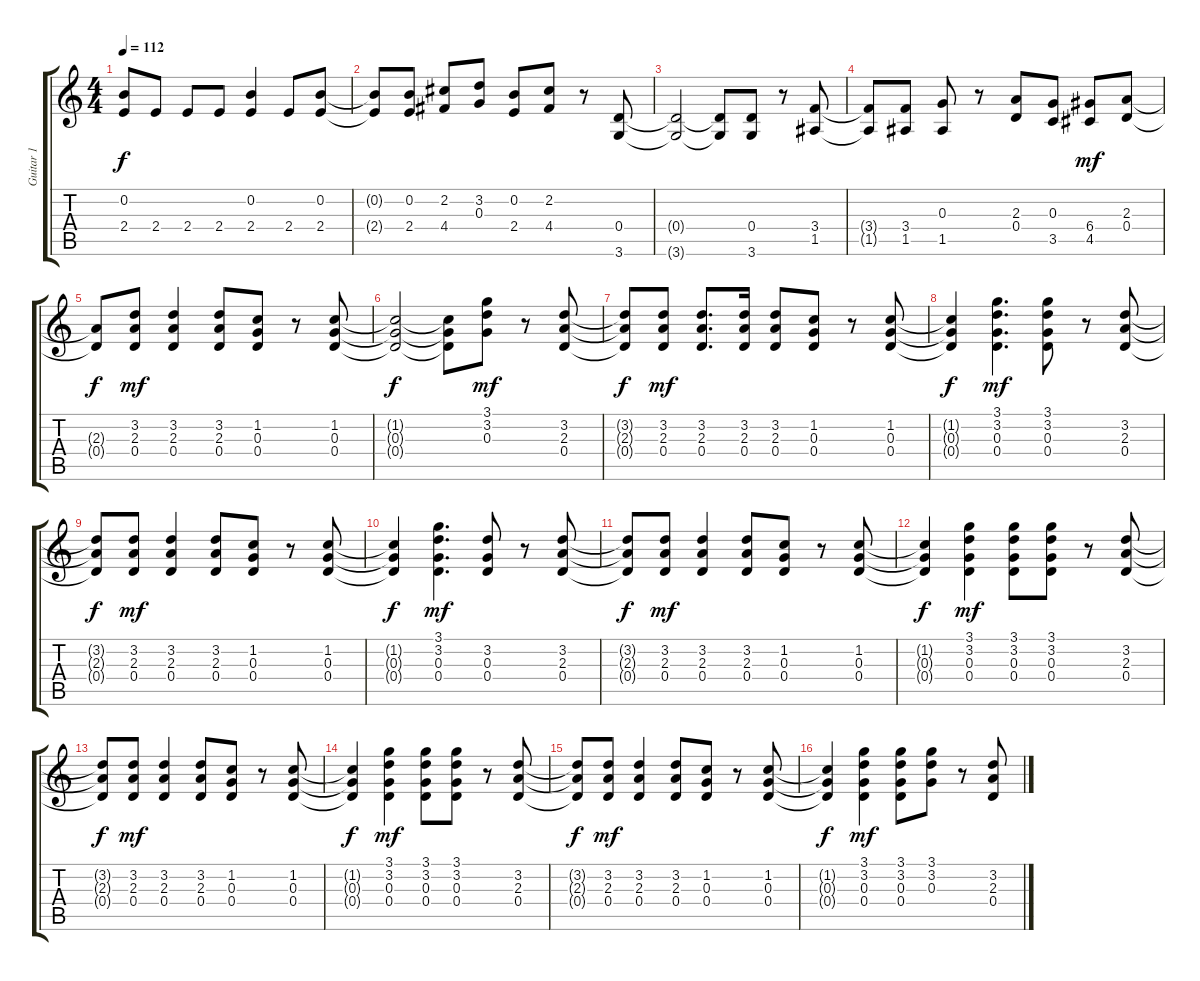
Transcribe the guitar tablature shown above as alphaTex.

\track ("Guitar 1" "Guitar 1") {instrument overdrivenguitar}
\staff {score tabs}
\tuning (E4 B3 G3 D3 A2 E2) {hide}
\ts (4 4)
\tempo 112
\clef g2
\ks c
(0.2{t} 2.4{t}).8{dy f} 2.4.8 2.4.8 2.4.8 (0.2 2.4).4 2.4.8 (0.2 2.4).8 |
(0.2{t} 2.4{t}).8 (0.2 2.4).8 (2.2 4.4).8 (3.2 0.3).8 (0.2 2.4).8 (2.2 4.4).8 r.8 (0.4 3.6).8 |
(0.4{t} 3.6{t}).2 (0.4{t} 3.6{t}).8 (0.4 3.6).8 r.8 (3.4 1.5).8 |
(3.4{t} 1.5{t}).8 (3.4 1.5).8 (0.3 1.5).8 r.8 (2.3 0.4).8 (0.3 3.5).8 (6.4 4.5).8{dy mf} (2.3 0.4).8 |
(2.3{t} 0.4{t}).8{dy f} (3.2 2.3 0.4).8{dy mf} (3.2 2.3 0.4).4 (3.2 2.3 0.4).8 (1.2 0.3 0.4).8 r.8 (1.2 0.3 0.4).8 |
(1.2{t} 0.3{t} 0.4{t}).2{dy f} (1.2{t} 0.3{t} 0.4{t}).8 (3.1 3.2 0.3).8{dy mf} r.8 (3.2 2.3 0.4).8 |
(3.2{t} 2.3{t} 0.4{t}).8{dy f} (3.2 2.3 0.4).8{dy mf} (3.2 2.3 0.4).8{d} (3.2 2.3 0.4).16 (3.2 2.3 0.4).8 (1.2 0.3 0.4).8 r.8 (1.2 0.3 0.4).8 |
(1.2{t} 0.3{t} 0.4{t}).4{dy f} (3.1 3.2 0.3 0.4).4{d dy mf} (3.1 3.2 0.3 0.4).8 r.8 (3.2 2.3 0.4).8 |
(3.2{t} 2.3{t} 0.4{t}).8{dy f} (3.2 2.3 0.4).8{dy mf} (3.2 2.3 0.4).4 (3.2 2.3 0.4).8 (1.2 0.3 0.4).8 r.8 (1.2 0.3 0.4).8 |
(1.2{t} 0.3{t} 0.4{t}).4{dy f} (3.1 3.2 0.3 0.4).4{d dy mf} (3.2 0.3 0.4).8 r.8 (3.2 2.3 0.4).8 |
(3.2{t} 2.3{t} 0.4{t}).8{dy f} (3.2 2.3 0.4).8{dy mf} (3.2 2.3 0.4).4 (3.2 2.3 0.4).8 (1.2 0.3 0.4).8 r.8 (1.2 0.3 0.4).8 |
(1.2{t} 0.3{t} 0.4{t}).4{dy f} (3.1 3.2 0.3 0.4).4{dy mf} (3.1 3.2 0.3 0.4).8 (3.1 3.2 0.3 0.4).8 r.8 (3.2 2.3 0.4).8 |
(3.2{t} 2.3{t} 0.4{t}).8{dy f} (3.2 2.3 0.4).8{dy mf} (3.2 2.3 0.4).4 (3.2 2.3 0.4).8 (1.2 0.3 0.4).8 r.8 (1.2 0.3 0.4).8 |
(1.2{t} 0.3{t} 0.4{t}).4{dy f} (3.1 3.2 0.3 0.4).4{dy mf} (3.1 3.2 0.3 0.4).8 (3.1 3.2 0.3 0.4).8 r.8 (3.2 2.3 0.4).8 |
(3.2{t} 2.3{t} 0.4{t}).8{dy f} (3.2 2.3 0.4).8{dy mf} (3.2 2.3 0.4).4 (3.2 2.3 0.4).8 (1.2 0.3 0.4).8 r.8 (1.2 0.3 0.4).8 |
(1.2{t} 0.3{t} 0.4{t}).4{dy f} (3.1 3.2 0.3 0.4).4{dy mf} (3.1 3.2 0.3 0.4).8 (3.1 3.2 0.3).8 r.8 (3.2 2.3 0.4).8
